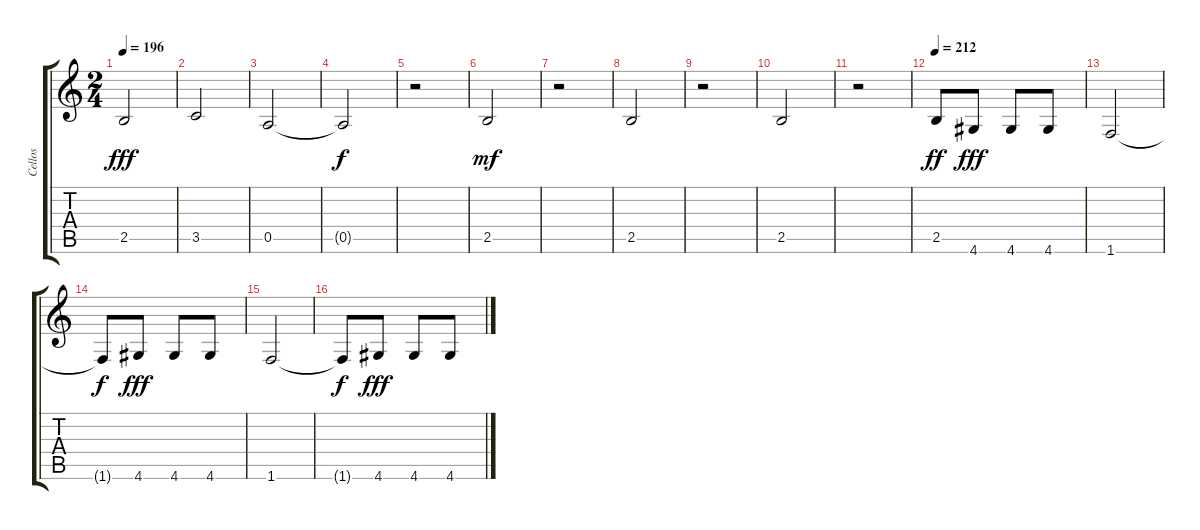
\track ("Cellos" "Cellos") {instrument contrabass}
\staff {score tabs}
\tuning (E4 B3 G3 D3 A2 E2) {hide}
\ts (2 4)
\tempo 196
\clef g2
\ks c
2.5.2{dy fff} |
3.5.2 |
0.5.2 |
0.5{t}.2{dy f} |
r.2 |
2.5.2{dy mf} |
r.2 |
2.5.2 |
r.2 |
2.5.2 |
r.2 |
\tempo 212
2.5.8{dy ff} 4.6.8{dy fff} 4.6.8 4.6.8 |
1.6.2 |
1.6{t}.8{dy f} 4.6.8{dy fff} 4.6.8 4.6.8 |
1.6.2 |
1.6{t}.8{dy f} 4.6.8{dy fff} 4.6.8 4.6.8
